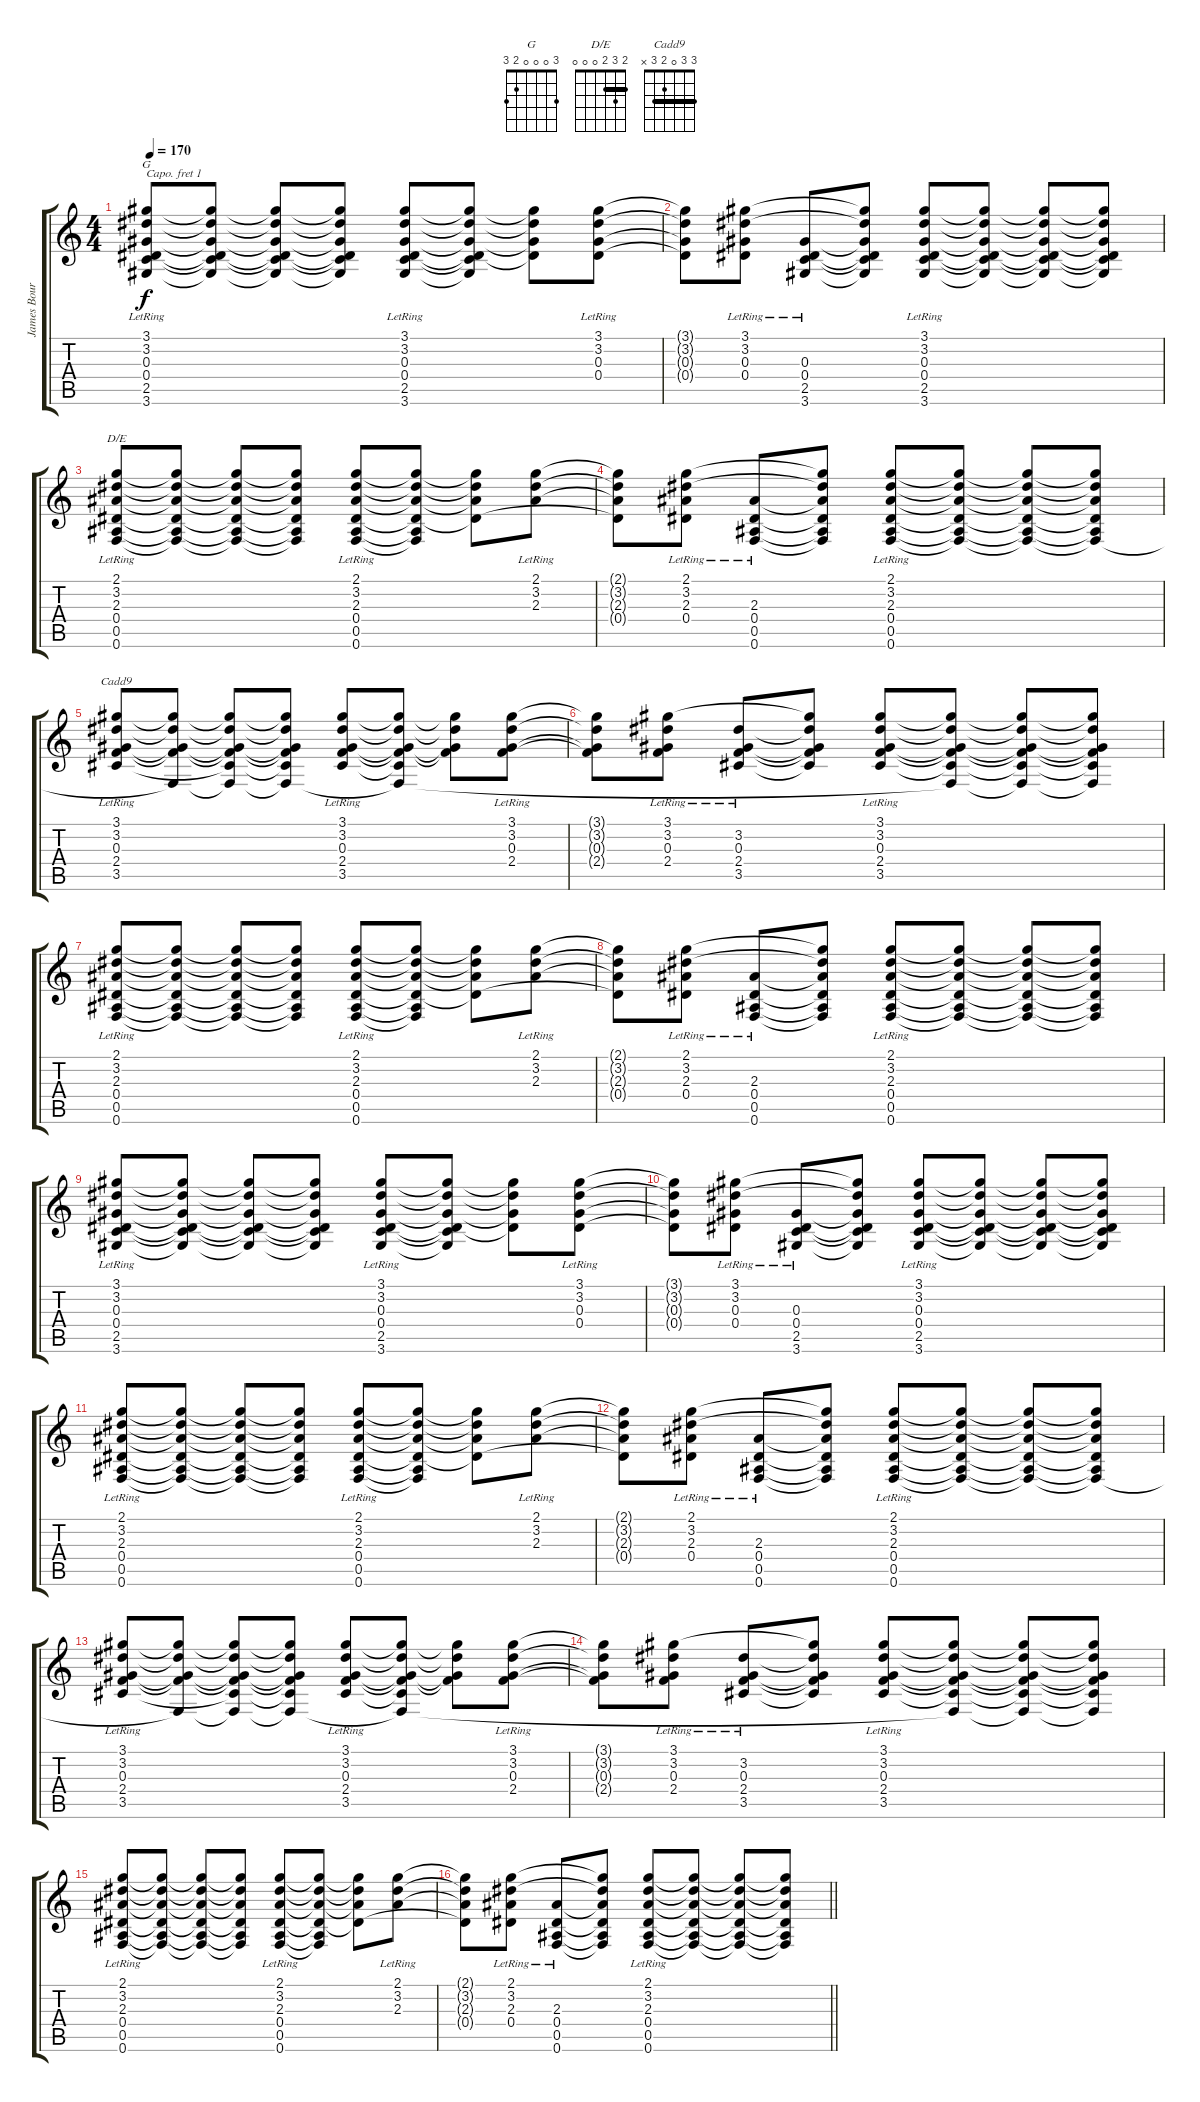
\track ("James Bourne (Electric)" "James Bour") {instrument distortionguitar}
\staff {score tabs}
\capo 1
\tuning (E4 B3 G3 D3 A2 E2) {hide}
\chord ("G" 3 0 0 0 2 3)
\chord ("D/E" 2 3 2 0 0 0) {barre 2}
\chord ("Cadd9" 3 3 0 2 3 x) {barre 3}
\ts (4 4)
\tempo 170
\clef g2
\ks c
(3.1{lr} 3.2{lr} 0.3{lr} 0.4{lr} 2.5{lr} 3.6{lr}).8{ch "G" dy f} (3.1{t} 3.2{t} 0.3{t} 0.4{t} 2.5{t} 3.6{t}).8 (3.1{t} 3.2{t} 0.3{t} 0.4{t} 2.5{t} 3.6{t}).8 (3.1{t} 3.2{t} 0.3{t} 0.4{t} 2.5{t} 3.6{t}).8 (3.1{lr} 3.2{lr} 0.3{lr} 0.4{lr} 2.5{lr} 3.6{lr}).8 (3.1{t} 3.2{t} 0.3{t} 0.4{t} 2.5{t} 3.6{t}).8 (3.1{t} 3.2{t} 0.3{t} 0.4{t}).8 (3.1{lr} 3.2{lr} 0.3{lr} 0.4{lr}).8 |
(3.1{t} 3.2{t} 0.3{t} 0.4{t}).8 (3.1{lr} 3.2{lr} 0.3{lr} 0.4{lr}).8 (0.3{lr} 0.4{lr} 2.5{lr} 3.6{lr}).8 (3.1{t} 3.2{t} 0.3{t} 0.4{t} 2.5{t} 3.6{t}).8 (3.1{lr} 3.2{lr} 0.3{lr} 0.4{lr} 2.5{lr} 3.6{lr}).8 (3.1{t} 3.2{t} 0.3{t} 0.4{t} 2.5{t} 3.6{t}).8 (3.1{t} 3.2{t} 0.3{t} 0.4{t} 2.5{t} 3.6{t}).8 (3.1{t} 3.2{t} 0.3{t} 0.4{t} 2.5{t} 3.6{t}).8 |
(2.1{lr} 3.2{lr} 2.3{lr} 0.4{lr} 0.5{lr} 0.6{lr}).8{ch "D/E"} (2.1{t} 3.2{t} 2.3{t} 0.4{t} 0.5{t} 0.6{t}).8 (2.1{t} 3.2{t} 2.3{t} 0.4{t} 0.5{t} 0.6{t}).8 (2.1{t} 3.2{t} 2.3{t} 0.4{t} 0.5{t} 0.6{t}).8 (2.1{lr} 3.2{lr} 2.3{lr} 0.4{lr} 0.5{lr} 0.6{lr}).8 (2.1{t} 3.2{t} 2.3{t} 0.4{t} 0.5{t} 0.6{t}).8 (2.1{t} 3.2{t} 2.3{t} 0.4{t}).8 (2.1{lr} 3.2{lr} 2.3{lr}).8 |
(2.1{t} 3.2{t} 2.3{t} 0.4{t}).8 (2.1{lr} 3.2{lr} 2.3{lr} 0.4{lr}).8 (2.3{lr} 0.4{lr} 0.5{lr} 0.6{lr}).8 (2.1{t} 3.2{t} 2.3{t} 0.4{t} 0.5{t} 0.6{t}).8 (2.1{lr} 3.2{lr} 2.3{lr} 0.4{lr} 0.5{lr} 0.6{lr}).8 (2.1{t} 3.2{t} 2.3{t} 0.4{t} 0.5{t} 0.6{t}).8 (2.1{t} 3.2{t} 2.3{t} 0.4{t} 0.5{t} 0.6{t}).8 (2.1{t} 3.2{t} 2.3{t} 0.4{t} 0.5{t} 0.6{t}).8 |
(3.1{lr} 3.2{lr} 0.3{lr} 2.4{lr} 3.5{lr}).8{ch "Cadd9"} (3.1{t} 3.2{t} 0.3{t} 2.4{t} 0.6{t}).8 (3.1{t} 3.2{t} 0.3{t} 2.4{t} 3.5{t} 0.6{t}).8 (3.1{t} 3.2{t} 0.3{t} 2.4{t} 3.5{t} 0.6{t}).8 (3.1{lr} 3.2{lr} 0.3{lr} 2.4{lr} 3.5{lr}).8 (3.1{t} 3.2{t} 0.3{t} 2.4{t} 3.5{t} 0.6{t}).8 (3.1{t} 3.2{t} 0.3{t} 2.4{t}).8 (3.1{lr} 3.2{lr} 0.3{lr} 2.4{lr}).8 |
(3.1{t} 3.2{t} 0.3{t} 2.4{t}).8 (3.1{lr} 3.2{lr} 0.3{lr} 2.4{lr}).8 (3.2{lr} 0.3{lr} 2.4{lr} 3.5{lr}).8 (3.1{t} 3.2{t} 0.3{t} 2.4{t} 3.5{t}).8 (3.1{lr} 3.2{lr} 0.3{lr} 2.4{lr} 3.5{lr}).8 (3.1{t} 3.2{t} 0.3{t} 2.4{t} 3.5{t} 0.6{t}).8 (3.1{t} 3.2{t} 0.3{t} 2.4{t} 3.5{t} 0.6{t}).8 (3.1{t} 3.2{t} 0.3{t} 2.4{t} 3.5{t} 0.6{t}).8 |
(2.1{lr} 3.2{lr} 2.3{lr} 0.4{lr} 0.5{lr} 0.6{lr}).8 (2.1{t} 3.2{t} 2.3{t} 0.4{t} 0.5{t} 0.6{t}).8 (2.1{t} 3.2{t} 2.3{t} 0.4{t} 0.5{t} 0.6{t}).8 (2.1{t} 3.2{t} 2.3{t} 0.4{t} 0.5{t} 0.6{t}).8 (2.1{lr} 3.2{lr} 2.3{lr} 0.4{lr} 0.5{lr} 0.6{lr}).8 (2.1{t} 3.2{t} 2.3{t} 0.4{t} 0.5{t} 0.6{t}).8 (2.1{t} 3.2{t} 2.3{t} 0.4{t}).8 (2.1{lr} 3.2{lr} 2.3{lr}).8 |
(2.1{t} 3.2{t} 2.3{t} 0.4{t}).8 (2.1{lr} 3.2{lr} 2.3{lr} 0.4{lr}).8 (2.3{lr} 0.4{lr} 0.5{lr} 0.6{lr}).8 (2.1{t} 3.2{t} 2.3{t} 0.4{t} 0.5{t} 0.6{t}).8 (2.1{lr} 3.2{lr} 2.3{lr} 0.4{lr} 0.5{lr} 0.6{lr}).8 (2.1{t} 3.2{t} 2.3{t} 0.4{t} 0.5{t} 0.6{t}).8 (2.1{t} 3.2{t} 2.3{t} 0.4{t} 0.5{t} 0.6{t}).8 (2.1{t} 3.2{t} 2.3{t} 0.4{t} 0.5{t} 0.6{t}).8 |
(3.1{lr} 3.2{lr} 0.3{lr} 0.4{lr} 2.5{lr} 3.6{lr}).8 (3.1{t} 3.2{t} 0.3{t} 0.4{t} 2.5{t} 3.6{t}).8 (3.1{t} 3.2{t} 0.3{t} 0.4{t} 2.5{t} 3.6{t}).8 (3.1{t} 3.2{t} 0.3{t} 0.4{t} 2.5{t} 3.6{t}).8 (3.1{lr} 3.2{lr} 0.3{lr} 0.4{lr} 2.5{lr} 3.6{lr}).8 (3.1{t} 3.2{t} 0.3{t} 0.4{t} 2.5{t} 3.6{t}).8 (3.1{t} 3.2{t} 0.3{t} 0.4{t}).8 (3.1{lr} 3.2{lr} 0.3{lr} 0.4{lr}).8 |
(3.1{t} 3.2{t} 0.3{t} 0.4{t}).8 (3.1{lr} 3.2{lr} 0.3{lr} 0.4{lr}).8 (0.3{lr} 0.4{lr} 2.5{lr} 3.6{lr}).8 (3.1{t} 3.2{t} 0.3{t} 0.4{t} 2.5{t} 3.6{t}).8 (3.1{lr} 3.2{lr} 0.3{lr} 0.4{lr} 2.5{lr} 3.6{lr}).8 (3.1{t} 3.2{t} 0.3{t} 0.4{t} 2.5{t} 3.6{t}).8 (3.1{t} 3.2{t} 0.3{t} 0.4{t} 2.5{t} 3.6{t}).8 (3.1{t} 3.2{t} 0.3{t} 0.4{t} 2.5{t} 3.6{t}).8 |
(2.1{lr} 3.2{lr} 2.3{lr} 0.4{lr} 0.5{lr} 0.6{lr}).8 (2.1{t} 3.2{t} 2.3{t} 0.4{t} 0.5{t} 0.6{t}).8 (2.1{t} 3.2{t} 2.3{t} 0.4{t} 0.5{t} 0.6{t}).8 (2.1{t} 3.2{t} 2.3{t} 0.4{t} 0.5{t} 0.6{t}).8 (2.1{lr} 3.2{lr} 2.3{lr} 0.4{lr} 0.5{lr} 0.6{lr}).8 (2.1{t} 3.2{t} 2.3{t} 0.4{t} 0.5{t} 0.6{t}).8 (2.1{t} 3.2{t} 2.3{t} 0.4{t}).8 (2.1{lr} 3.2{lr} 2.3{lr}).8 |
(2.1{t} 3.2{t} 2.3{t} 0.4{t}).8 (2.1{lr} 3.2{lr} 2.3{lr} 0.4{lr}).8 (2.3{lr} 0.4{lr} 0.5{lr} 0.6{lr}).8 (2.1{t} 3.2{t} 2.3{t} 0.4{t} 0.5{t} 0.6{t}).8 (2.1{lr} 3.2{lr} 2.3{lr} 0.4{lr} 0.5{lr} 0.6{lr}).8 (2.1{t} 3.2{t} 2.3{t} 0.4{t} 0.5{t} 0.6{t}).8 (2.1{t} 3.2{t} 2.3{t} 0.4{t} 0.5{t} 0.6{t}).8 (2.1{t} 3.2{t} 2.3{t} 0.4{t} 0.5{t} 0.6{t}).8 |
(3.1{lr} 3.2{lr} 0.3{lr} 2.4{lr} 3.5{lr}).8 (3.1{t} 3.2{t} 0.3{t} 2.4{t} 0.6{t}).8 (3.1{t} 3.2{t} 0.3{t} 2.4{t} 3.5{t} 0.6{t}).8 (3.1{t} 3.2{t} 0.3{t} 2.4{t} 3.5{t} 0.6{t}).8 (3.1{lr} 3.2{lr} 0.3{lr} 2.4{lr} 3.5{lr}).8 (3.1{t} 3.2{t} 0.3{t} 2.4{t} 3.5{t} 0.6{t}).8 (3.1{t} 3.2{t} 0.3{t} 2.4{t}).8 (3.1{lr} 3.2{lr} 0.3{lr} 2.4{lr}).8 |
(3.1{t} 3.2{t} 0.3{t} 2.4{t}).8 (3.1{lr} 3.2{lr} 0.3{lr} 2.4{lr}).8 (3.2{lr} 0.3{lr} 2.4{lr} 3.5{lr}).8 (3.1{t} 3.2{t} 0.3{t} 2.4{t} 3.5{t}).8 (3.1{lr} 3.2{lr} 0.3{lr} 2.4{lr} 3.5{lr}).8 (3.1{t} 3.2{t} 0.3{t} 2.4{t} 3.5{t} 0.6{t}).8 (3.1{t} 3.2{t} 0.3{t} 2.4{t} 3.5{t} 0.6{t}).8 (3.1{t} 3.2{t} 0.3{t} 2.4{t} 3.5{t} 0.6{t}).8 |
(2.1{lr} 3.2{lr} 2.3{lr} 0.4{lr} 0.5{lr} 0.6{lr}).8 (2.1{t} 3.2{t} 2.3{t} 0.4{t} 0.5{t} 0.6{t}).8 (2.1{t} 3.2{t} 2.3{t} 0.4{t} 0.5{t} 0.6{t}).8 (2.1{t} 3.2{t} 2.3{t} 0.4{t} 0.5{t} 0.6{t}).8 (2.1{lr} 3.2{lr} 2.3{lr} 0.4{lr} 0.5{lr} 0.6{lr}).8 (2.1{t} 3.2{t} 2.3{t} 0.4{t} 0.5{t} 0.6{t}).8 (2.1{t} 3.2{t} 2.3{t} 0.4{t}).8 (2.1{lr} 3.2{lr} 2.3{lr}).8 |
\barLineRight lightlight
(2.1{t} 3.2{t} 2.3{t} 0.4{t}).8 (2.1{lr} 3.2{lr} 2.3{lr} 0.4{lr}).8 (2.3{lr} 0.4{lr} 0.5{lr} 0.6{lr}).8 (2.1{t} 3.2{t} 2.3{t} 0.4{t} 0.5{t} 0.6{t}).8 (2.1{lr} 3.2{lr} 2.3{lr} 0.4{lr} 0.5{lr} 0.6{lr}).8 (2.1{t} 3.2{t} 2.3{t} 0.4{t} 0.5{t} 0.6{t}).8 (2.1{t} 3.2{t} 2.3{t} 0.4{t} 0.5{t} 0.6{t}).8 (2.1{t} 3.2{t} 2.3{t} 0.4{t} 0.5{t} 0.6{t}).8
